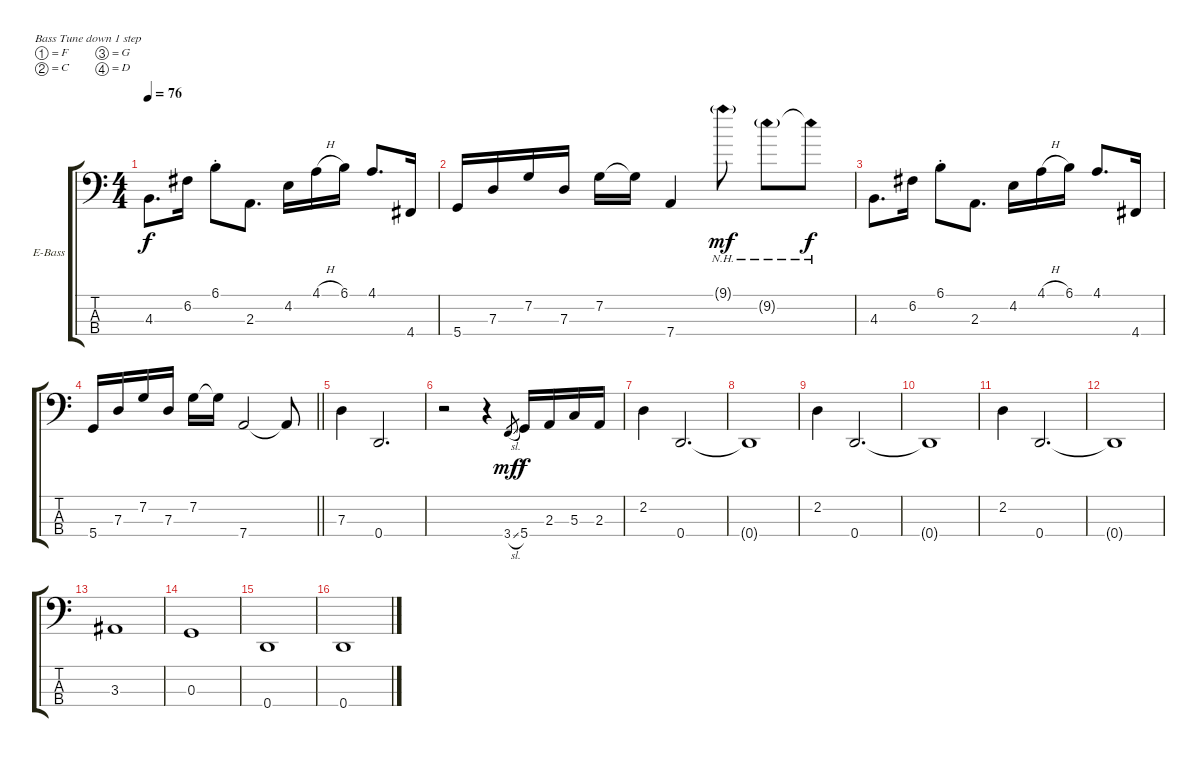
\bracketExtendMode groupsimilarinstruments
\firstSystemTrackNameOrientation horizontal
\otherSystemsTrackNameOrientation horizontal
\track ("Bass" "E-Bass") {instrument electricbasspick}
\staff {score tabs}
\tuning (F2 C2 G1 D1)
\ts (4 4)
\tempo 76
\clef f4
\ks c
4.3.8{d dy f} 6.2.16 6.1{st}.8 2.3.8{d} 4.2.16 4.1{h}.16 6.1.16 4.1.8{d} 4.4.16 |
5.4.16 7.3.16 7.2.16 7.3.16 7.2.16 7.2{t}.16 7.4.4 9.1{nh g}.8{dy mf} 9.2{nh g}.8 9.2{nh t}.8{dy f} |
4.3.8{d} 6.2.16 6.1{st}.8 2.3.8{d} 4.2.16 4.1{h}.16 6.1.16 4.1.8{d} 4.4.16 |
\barLineRight lightlight
5.4.16 7.3.16 7.2.16 7.3.16 7.2.16 7.2{t}.16 7.4.2 7.4{t}.8 |
7.3.4 0.4.2{d} |
r.2 r.4 3.4{sl}.8{gr dy mf} 5.4.16{dy f} 2.3.16 5.3.16 2.3.16 |
2.2.4 0.4.2{d} |
0.4{t}.1 |
2.2.4 0.4.2{d} |
0.4{t}.1 |
2.2.4 0.4.2{d} |
0.4{t}.1 |
3.3.1 |
0.3.1 |
0.4.1 |
0.4.1
